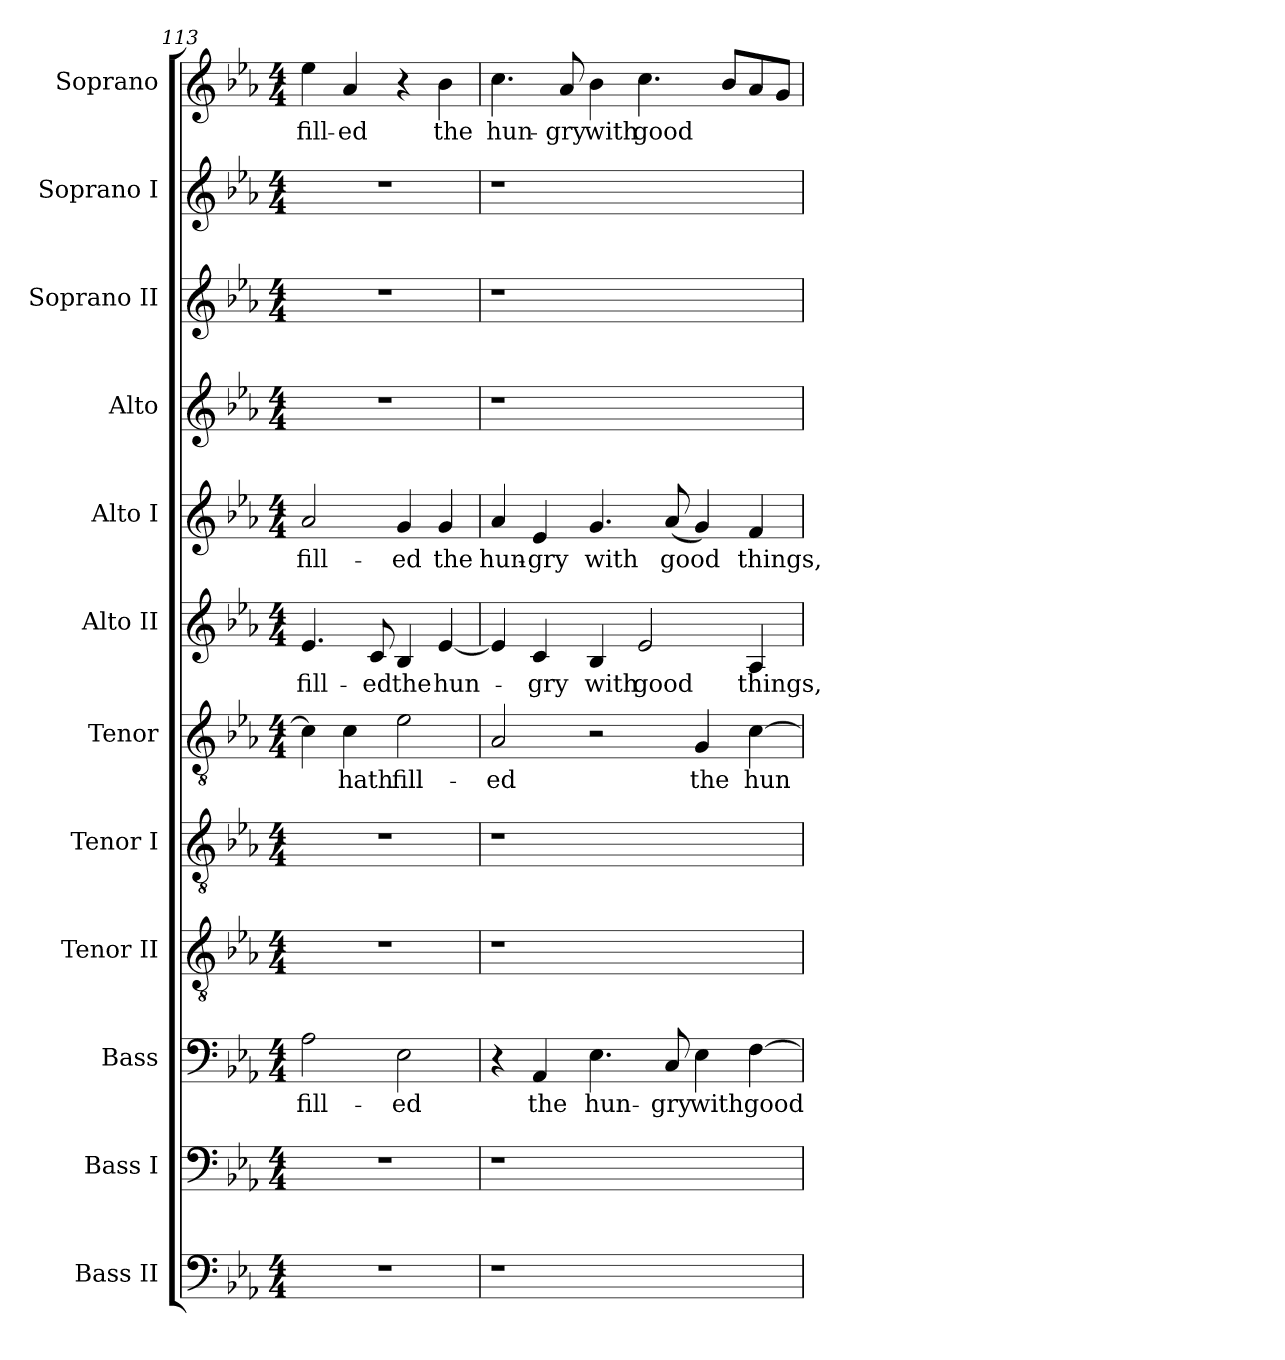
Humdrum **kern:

**kern	**kern	**kern	**text	**kern	**kern	**kern	**text	**kern	**text	**kern	**text	**kern	**kern	**kern	**kern	**text
*part12	*part11	*part10	*part10	*part9	*part8	*part7	*part7	*part6	*part6	*part5	*part5	*part4	*part3	*part2	*part1	*part1
*staff12	*staff11	*staff10	*staff10	*staff9	*staff8	*staff7	*staff7	*staff6	*staff6	*staff5	*staff5	*staff4	*staff3	*staff2	*staff1	*staff1
*I"Bass II	*I"Bass I	*I"Bass	*	*I"Tenor II	*I"Tenor I	*I"Tenor	*	*I"Alto II	*	*I"Alto I	*	*I"Alto	*I"Soprano II	*I"Soprano I	*I"Soprano	*
*I'BII	*I'BI	*I'B	*	*I'TII	*I'TI	*I'T	*	*I'AII	*	*I'AI	*	*I'A	*I'SII	*I'SI	*I'S	*
*clefF4	*clefF4	*clefF4	*	*clefGv2	*clefGv2	*clefGv2	*	*clefG2	*	*clefG2	*	*clefG2	*clefG2	*clefG2	*clefG2	*
*ITrd7c12	*	*ITrd7c12	*	*ITrd7c12	*ITrd7c12	*ITrd7c12	*	*	*	*	*	*	*	*	*	*
*k[b-e-a-]	*k[b-e-a-]	*k[b-e-a-]	*	*k[b-e-a-]	*k[b-e-a-]	*k[b-e-a-]	*	*k[b-e-a-]	*	*k[b-e-a-]	*	*k[b-e-a-]	*k[b-e-a-]	*k[b-e-a-]	*k[b-e-a-]	*
*E-:	*E-:	*E-:	*	*E-:	*E-:	*E-:	*	*E-:	*	*E-:	*	*E-:	*E-:	*E-:	*E-:	*
*M4/4	*M4/4	*M4/4	*	*M4/4	*M4/4	*M4/4	*	*M4/4	*	*M4/4	*	*M4/4	*M4/4	*M4/4	*M4/4	*
=113	=113	=113	=113	=113	=113	=113	=113	=113	=113	=113	=113	=113	=113	=113	=113	=113
!	!	!	!LO:LY:b:color=#000000	!	!	!	!	!	!	!	!	!	!	!	!	!
!	!	!	!	!	!	!	!	!	!LO:LY:b:color=#000000	!	!	!	!	!	!	!
!	!	!	!	!	!	!	!	!	!	!	!LO:LY:b:color=#000000	!	!	!	!	!
!	!	!	!	!	!	!	!	!	!	!	!	!	!	!	!	!LO:LY:b:color=#000000
1r	1r	2AA-i\	fill-	1r	1r	4Ci\]	.	4.e-i/	fill-	2a-i/	fill-	1r	1r	1r	4ee-i\	fill-
!	!	!	!	!	!	!	!LO:LY:b:color=#000000	!	!	!	!	!	!	!	!	!
!	!	!	!	!	!	!	!	!	!	!	!	!	!	!	!	!LO:LY:b:color=#000000
.	.	.	.	.	.	4Ci\	hath	.	.	.	.	.	.	.	4a-i/	-ed
!	!	!	!	!	!	!	!	!	!LO:LY:b:color=#000000	!	!	!	!	!	!	!
.	.	.	.	.	.	.	.	8ci/	-ed	.	.	.	.	.	.	.
!	!	!	!LO:LY:b:color=#000000	!	!	!	!	!	!	!	!	!	!	!	!	!
!	!	!	!	!	!	!	!LO:LY:b:color=#000000	!	!	!	!	!	!	!	!	!
!	!	!	!	!	!	!	!	!	!LO:LY:b:color=#000000	!	!	!	!	!	!	!
!	!	!	!	!	!	!	!	!	!	!	!LO:LY:b:color=#000000	!	!	!	!	!
.	.	2EE-i\	-ed	.	.	2E-i\	fill-	4B-i/	the	4gi/	-ed	.	.	.	4r	.
!	!	!	!	!	!	!	!	!	!LO:LY:b:color=#000000	!	!	!	!	!	!	!
!	!	!	!	!	!	!	!	!	!	!	!LO:LY:b:color=#000000	!	!	!	!	!
!	!	!	!	!	!	!	!	!	!	!	!	!	!	!	!	!LO:LY:b:color=#000000
.	.	.	.	.	.	.	.	[<4e-i/	hun-	4gi/	the	.	.	.	4b-i\	the
=114	=114	=114	=114	=114	=114	=114	=114	=114	=114	=114	=114	=114	=114	=114	=114	=114
!LO:N:vis=1	!LO:N:vis=1	!	!	!LO:N:vis=1	!LO:N:vis=1	!	!	!	!	!	!	!	!	!	!	!
!	!	!	!	!	!	!	!LO:LY:b:color=#000000	!	!	!	!	!	!	!	!	!
!	!	!	!	!	!	!	!	!	!	!	!LO:LY:b:color=#000000	!LO:N:vis=1	!LO:N:vis=1	!LO:N:vis=1	!	!
!	!	!	!	!	!	!	!	!	!	!	!	!	!	!	!	!LO:LY:b:color=#000000
1r	1r	4r	.	1r	1r	2AA-i/	-ed	4e-i/]	.	4a-i/	hun-	1r	1r	1r	4.cci\	hun-
!	!	!	!LO:LY:b:color=#000000	!	!	!	!	!	!	!	!	!	!	!	!	!
!	!	!	!	!	!	!	!	!	!LO:LY:b:color=#000000	!	!	!	!	!	!	!
!	!	!	!	!	!	!	!	!	!	!	!LO:LY:b:color=#000000	!	!	!	!	!
.	.	4AAA-i/	the	.	.	.	.	4ci/	-gry	4e-i/	-gry	.	.	.	.	.
!	!	!	!	!	!	!	!	!	!	!	!	!	!	!	!	!LO:LY:b:color=#000000
.	.	.	.	.	.	.	.	.	.	.	.	.	.	.	8a-i/	-gry
!	!	!	!LO:LY:b:color=#000000	!	!	!	!	!	!	!	!	!	!	!	!	!
!	!	!	!	!	!	!	!	!	!LO:LY:b:color=#000000	!	!	!	!	!	!	!
!	!	!	!	!	!	!	!	!	!	!	!LO:LY:b:color=#000000	!	!	!	!	!
!	!	!	!	!	!	!	!	!	!	!	!	!	!	!	!	!LO:LY:b:color=#000000
.	.	4.EE-i\	hun-	.	.	2r	.	4B-i/	with	4.gi/	with	.	.	.	4b-i\	with
!	!	!	!	!	!	!	!	!	!LO:LY:b:color=#000000	!	!	!	!	!	!	!
!	!	!	!	!	!	!	!	!	!	!	!	!	!	!	!	!LO:LY:b:color=#000000
.	.	.	.	.	.	.	.	2e-i/	good	.	.	.	.	.	4.cci\	good
!	!	!	!LO:LY:b:color=#000000	!	!	!	!	!	!	!	!	!	!	!	!	!
!	!	!	!	!	!	!	!	!	!	!	!LO:LY:b:color=#000000	!	!	!	!	!
.	.	8CCi/	-gry	.	.	.	.	.	.	(8a-i/	good	.	.	.	.	.
!	!	!	!LO:LY:b:color=#000000	!	!	!	!	!	!	!	!	!	!	!	!	!
!	!	!	!	!	!	!	!LO:LY:b:color=#000000	!	!	!	!	!	!	!	!	!
2ryy	2ryy	4EE-i\	with	2ryy	2ryy	4GGi/	the	.	.	4gi/)	.	2ryy	2ryy	2ryy	.	.
.	.	.	.	.	.	.	.	.	.	.	.	.	.	.	8b-i/L	.
!	!	!	!LO:LY:b:color=#000000	!	!	!	!	!	!	!	!	!	!	!	!	!
!	!	!	!	!	!	!	!LO:LY:b:color=#000000	!	!	!	!	!	!	!	!	!
!	!	!	!	!	!	!	!	!	!LO:LY:b:color=#000000	!	!	!	!	!	!	!
!	!	!	!	!	!	!	!	!	!	!	!LO:LY:b:color=#000000	!	!	!	!	!
.	.	[>4FFi\	good	.	.	[>4Ci\	hun-	4A-i/	things,	4fi/	things,	.	.	.	8a-i/	.
.	.	.	.	.	.	.	.	.	.	.	.	.	.	.	8gi/J	.
=	=	=	=	=	=	=	=	=	=	=	=	=	=	=	=	=
*-	*-	*-	*-	*-	*-	*-	*-	*-	*-	*-	*-	*-	*-	*-	*-	*-
